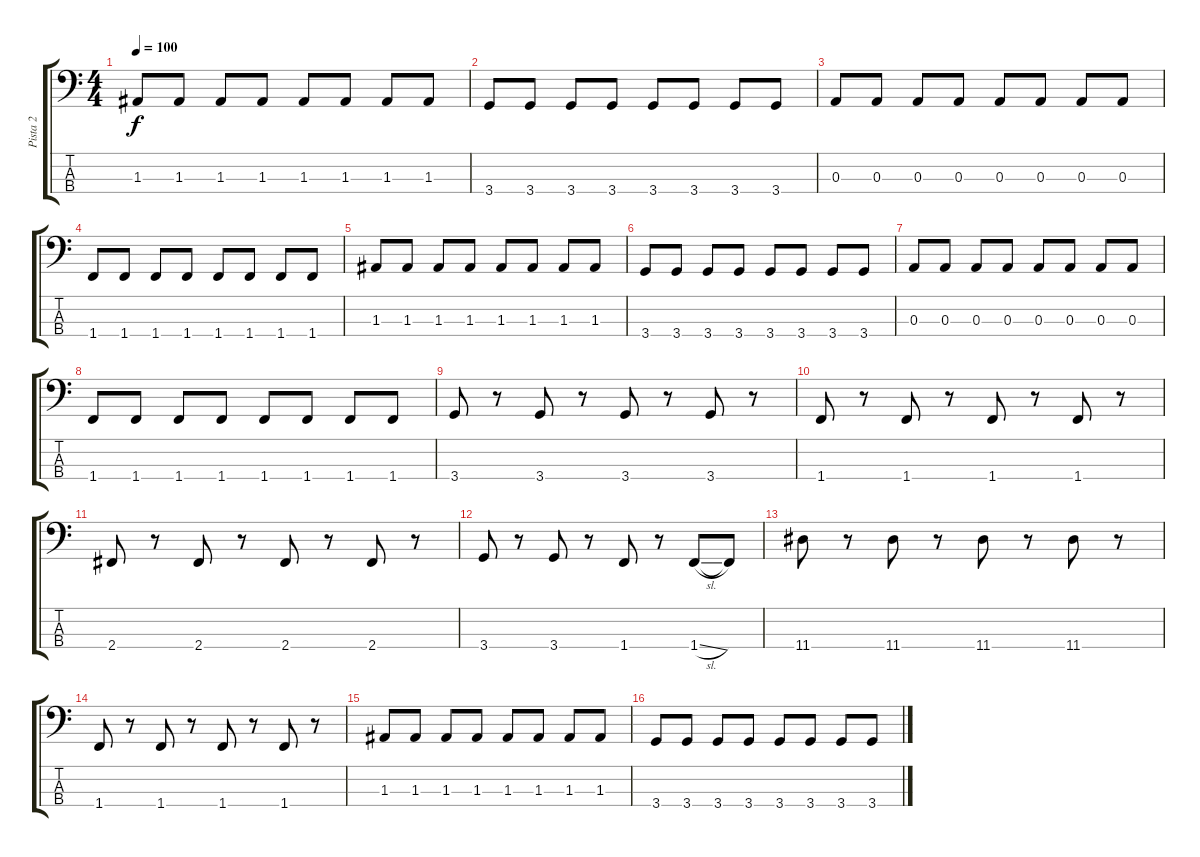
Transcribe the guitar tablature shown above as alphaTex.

\track ("Pista 2" "Pista 2") {instrument electricbassfinger}
\staff {score tabs}
\tuning (G2 D2 A1 E1) {hide}
\ts (4 4)
\tempo 100
\clef f4
\ks c
1.3.8{dy f} 1.3.8 1.3.8 1.3.8 1.3.8 1.3.8 1.3.8 1.3.8 |
3.4.8 3.4.8 3.4.8 3.4.8 3.4.8 3.4.8 3.4.8 3.4.8 |
0.3.8 0.3.8 0.3.8 0.3.8 0.3.8 0.3.8 0.3.8 0.3.8 |
1.4.8 1.4.8 1.4.8 1.4.8 1.4.8 1.4.8 1.4.8 1.4.8 |
1.3.8 1.3.8 1.3.8 1.3.8 1.3.8 1.3.8 1.3.8 1.3.8 |
3.4.8 3.4.8 3.4.8 3.4.8 3.4.8 3.4.8 3.4.8 3.4.8 |
0.3.8 0.3.8 0.3.8 0.3.8 0.3.8 0.3.8 0.3.8 0.3.8 |
1.4.8 1.4.8 1.4.8 1.4.8 1.4.8 1.4.8 1.4.8 1.4.8 |
3.4.8 r.8 3.4.8 r.8 3.4.8 r.8 3.4.8 r.8 |
1.4.8 r.8 1.4.8 r.8 1.4.8 r.8 1.4.8 r.8 |
2.4.8 r.8 2.4.8 r.8 2.4.8 r.8 2.4.8 r.8 |
3.4.8 r.8 3.4.8 r.8 1.4.8 r.8 1.4{sl}.8 1.4{t}.8 |
11.4.8 r.8 11.4.8 r.8 11.4.8 r.8 11.4.8 r.8 |
1.4.8 r.8 1.4.8 r.8 1.4.8 r.8 1.4.8 r.8 |
1.3.8 1.3.8 1.3.8 1.3.8 1.3.8 1.3.8 1.3.8 1.3.8 |
3.4.8 3.4.8 3.4.8 3.4.8 3.4.8 3.4.8 3.4.8 3.4.8
